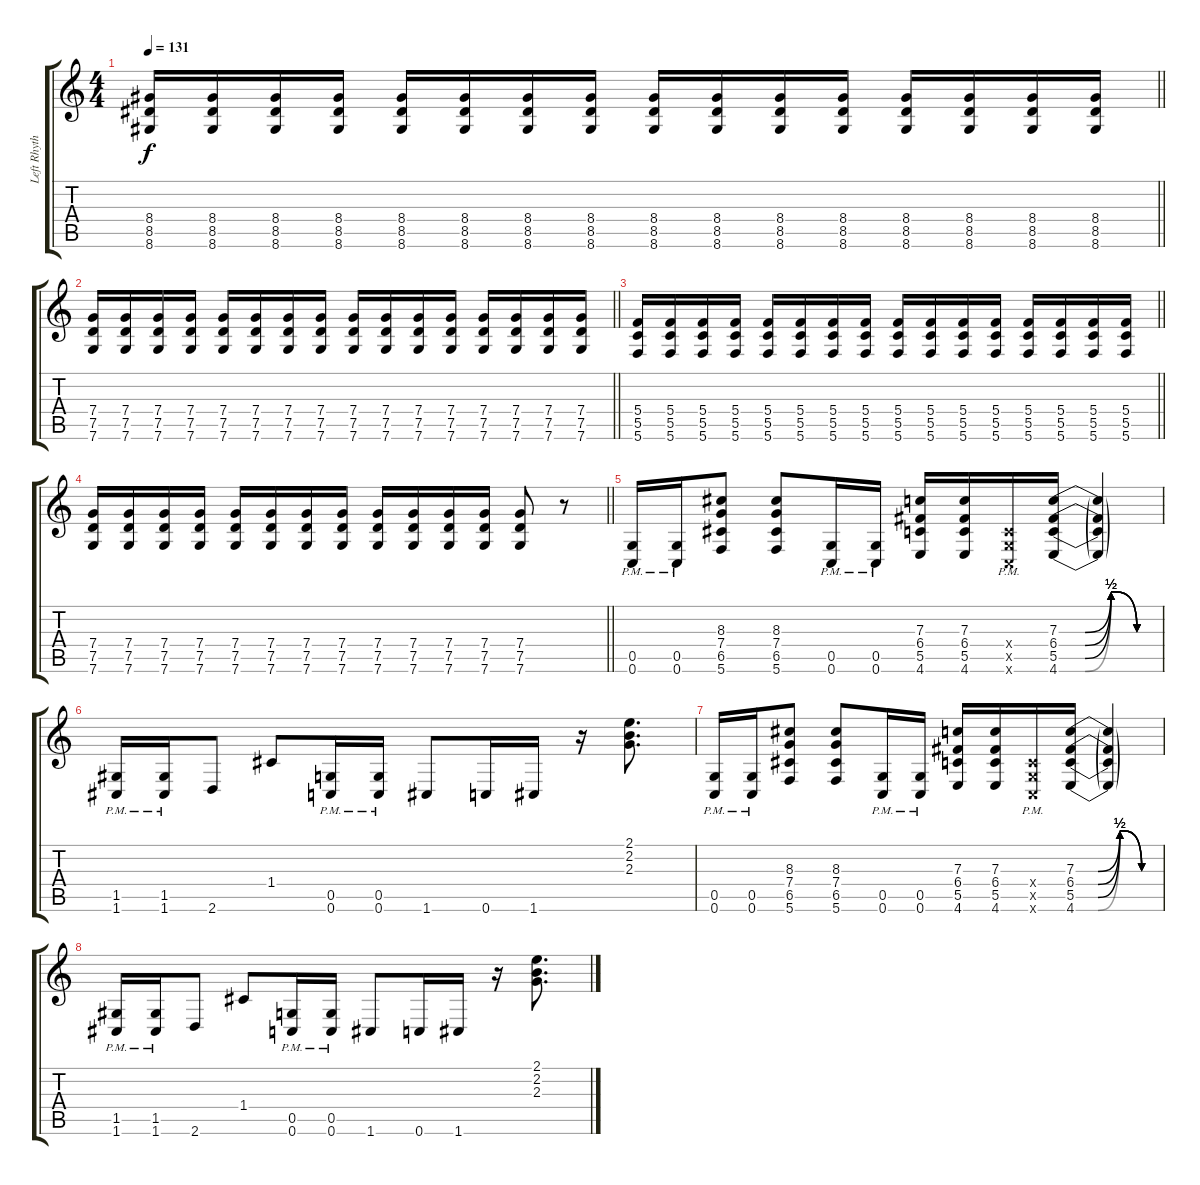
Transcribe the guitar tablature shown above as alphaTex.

\track ("Left Rhythm" "Left Rhyth") {instrument distortionguitar}
\staff {score tabs}
\tuning (D4 A3 F3 C3 G2 C2) {hide}
\ts (4 4)
\tempo 131
\clef g2
\barLineRight lightlight
\ks c
(8.4 8.5 8.6).16{dy f} (8.4 8.5 8.6).16 (8.4 8.5 8.6).16 (8.4 8.5 8.6).16 (8.4 8.5 8.6).16 (8.4 8.5 8.6).16 (8.4 8.5 8.6).16 (8.4 8.5 8.6).16 (8.4 8.5 8.6).16 (8.4 8.5 8.6).16 (8.4 8.5 8.6).16 (8.4 8.5 8.6).16 (8.4 8.5 8.6).16 (8.4 8.5 8.6).16 (8.4 8.5 8.6).16 (8.4 8.5 8.6).16 |
\barLineRight lightlight
(7.4 7.5 7.6).16 (7.4 7.5 7.6).16 (7.4 7.5 7.6).16 (7.4 7.5 7.6).16 (7.4 7.5 7.6).16 (7.4 7.5 7.6).16 (7.4 7.5 7.6).16 (7.4 7.5 7.6).16 (7.4 7.5 7.6).16 (7.4 7.5 7.6).16 (7.4 7.5 7.6).16 (7.4 7.5 7.6).16 (7.4 7.5 7.6).16 (7.4 7.5 7.6).16 (7.4 7.5 7.6).16 (7.4 7.5 7.6).16 |
\barLineRight lightlight
(5.4 5.5 5.6).16 (5.4 5.5 5.6).16 (5.4 5.5 5.6).16 (5.4 5.5 5.6).16 (5.4 5.5 5.6).16 (5.4 5.5 5.6).16 (5.4 5.5 5.6).16 (5.4 5.5 5.6).16 (5.4 5.5 5.6).16 (5.4 5.5 5.6).16 (5.4 5.5 5.6).16 (5.4 5.5 5.6).16 (5.4 5.5 5.6).16 (5.4 5.5 5.6).16 (5.4 5.5 5.6).16 (5.4 5.5 5.6).16 |
\barLineRight lightlight
(7.4 7.5 7.6).16 (7.4 7.5 7.6).16 (7.4 7.5 7.6).16 (7.4 7.5 7.6).16 (7.4 7.5 7.6).16 (7.4 7.5 7.6).16 (7.4 7.5 7.6).16 (7.4 7.5 7.6).16 (7.4 7.5 7.6).16 (7.4 7.5 7.6).16 (7.4 7.5 7.6).16 (7.4 7.5 7.6).16 (7.4 7.5 7.6).8 r.8 |
\section ("" "")
(0.5{pm} 0.6{pm}).16 (0.5{pm} 0.6{pm}).16 (8.3 7.4 6.5 5.6).8 (8.3 7.4 6.5 5.6).8 (0.5{pm} 0.6{pm}).16 (0.5{pm} 0.6{pm}).16 (7.3 6.4 5.5 4.6).16 (7.3 6.4 5.5 4.6).16 (0.4{x} 0.5{pm x} 0.6{pm x}).16 (7.3{be (custom 0 0 15 0 30 2 45 0 60 0)} 6.4{be (custom 0 0 15 0 30 2 45 0 60 0)} 5.5{be (custom 0 0 15 0 30 2 45 0 60 0)} 4.6{be (custom 0 0 15 0 30 2 45 0 60 0)}).16 (7.3{t} 6.4{t} 5.5{t} 4.6{t}).4 |
(1.5{pm} 1.6{pm}).16 (1.5{pm} 1.6{pm}).16 2.6.8 1.4.8 (0.5{pm} 0.6{pm}).16 (0.5{pm} 0.6{pm}).16 1.6.8 0.6.16 1.6.16 r.16 (2.1 2.2 2.3).8{d} |
(0.5{pm} 0.6{pm}).16 (0.5{pm} 0.6{pm}).16 (8.3 7.4 6.5 5.6).8 (8.3 7.4 6.5 5.6).8 (0.5{pm} 0.6{pm}).16 (0.5{pm} 0.6{pm}).16 (7.3 6.4 5.5 4.6).16 (7.3 6.4 5.5 4.6).16 (0.4{x} 0.5{pm x} 0.6{pm x}).16 (7.3{be (custom 0 0 15 0 30 2 45 0 60 0)} 6.4{be (custom 0 0 15 0 30 2 45 0 60 0)} 5.5{be (custom 0 0 15 0 30 2 45 0 60 0)} 4.6{be (custom 0 0 15 0 30 2 45 0 60 0)}).16 (7.3{t} 6.4{t} 5.5{t} 4.6{t}).4 |
(1.5{pm} 1.6{pm}).16 (1.5{pm} 1.6{pm}).16 2.6.8 1.4.8 (0.5{pm} 0.6{pm}).16 (0.5{pm} 0.6{pm}).16 1.6.8 0.6.16 1.6.16 r.16 (2.1 2.2 2.3).8{d}
